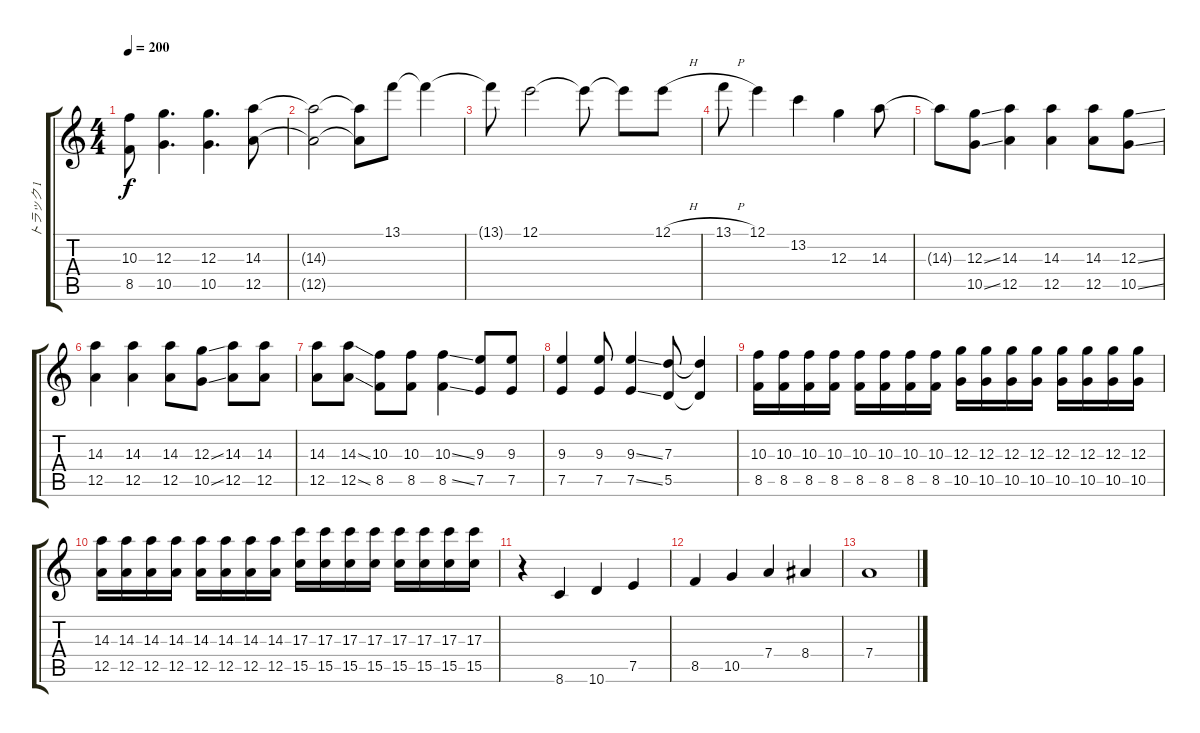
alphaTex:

\track ("トラック 1" "トラック 1") {instrument acousticguitarsteel}
\staff {score tabs}
\tuning (E4 B3 G3 D3 A2 E2) {hide}
\ts (4 4)
\tempo 200
\clef g2
\ks c
(10.3{t} 8.5{t}).8{dy f} (12.3 10.5).4{d} (12.3 10.5).4{d} (14.3 12.5).8 |
(14.3{t} 12.5{t}).2 (14.3{t} 12.5{t}).8 13.1.8 13.1{t}.4 |
13.1{t}.8 12.1.2 12.1{t}.8 12.1{t}.8 12.1{h}.8 |
13.1{h}.8 12.1.4 13.2.4 12.3.4 14.3.8 |
14.3{t}.8 (12.3{ss} 10.5{ss}).8 (14.3 12.5).4 (14.3 12.5).4 (14.3 12.5).8 (12.3{ss} 10.5{ss}).8 |
(14.3 12.5).4 (14.3 12.5).4 (14.3 12.5).8 (12.3{ss} 10.5{ss}).8 (14.3 12.5).8 (14.3 12.5).8 |
(14.3 12.5).8 (14.3{ss} 12.5{ss}).8 (10.3 8.5).8 (10.3 8.5).8 (10.3{ss} 8.5{ss}).4 (9.3 7.5).8 (9.3 7.5).8 |
(9.3 7.5).4 (9.3 7.5).8 (9.3{ss} 7.5{ss}).4 (7.3 5.5).8 (7.3{t} 5.5{t}).4 |
(10.3 8.5).16 (10.3 8.5).16 (10.3 8.5).16 (10.3 8.5).16 (10.3 8.5).16 (10.3 8.5).16 (10.3 8.5).16 (10.3 8.5).16 (12.3 10.5).16 (12.3 10.5).16 (12.3 10.5).16 (12.3 10.5).16 (12.3 10.5).16 (12.3 10.5).16 (12.3 10.5).16 (12.3 10.5).16 |
(14.3 12.5).16 (14.3 12.5).16 (14.3 12.5).16 (14.3 12.5).16 (14.3 12.5).16 (14.3 12.5).16 (14.3 12.5).16 (14.3 12.5).16 (17.3 15.5).16 (17.3 15.5).16 (17.3 15.5).16 (17.3 15.5).16 (17.3 15.5).16 (17.3 15.5).16 (17.3 15.5).16 (17.3 15.5).16 |
r.4 8.6.4 10.6.4 7.5.4 |
8.5.4 10.5.4 7.4.4 8.4.4 |
7.4.1
